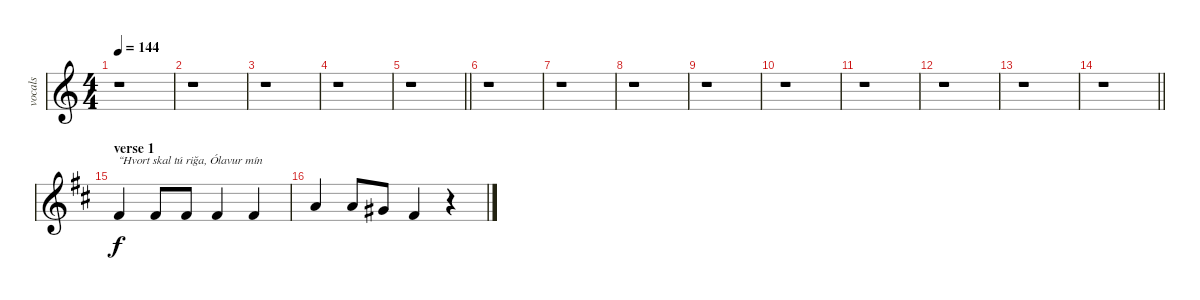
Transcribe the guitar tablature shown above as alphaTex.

\track ("vocals" "vocals") {instrument flute}
\staff {score}
\tuning (E4 B3 G3 D3 A2 E2 B1) {hide}
\ts (4 4)
\section ("" "")
\tempo 144
\clef g2
\ks c
r.1{dy f instrument flute} |
r.1 |
r.1 |
r.1 |
\barLineRight lightlight
r.1 |
r.1 |
r.1 |
r.1 |
r.1 |
r.1 |
r.1 |
r.1 |
r.1 |
\barLineRight lightlight
r.1 |
\section ("" "verse 1")
\ks bminor
7.2.4{txt "“Hvort skal tú riğa, Ólavur mín"} 7.2.8 7.2.8 7.2.4 7.2.4 |
10.2.4 10.2.8 9.2.8 7.2.4 r.4
